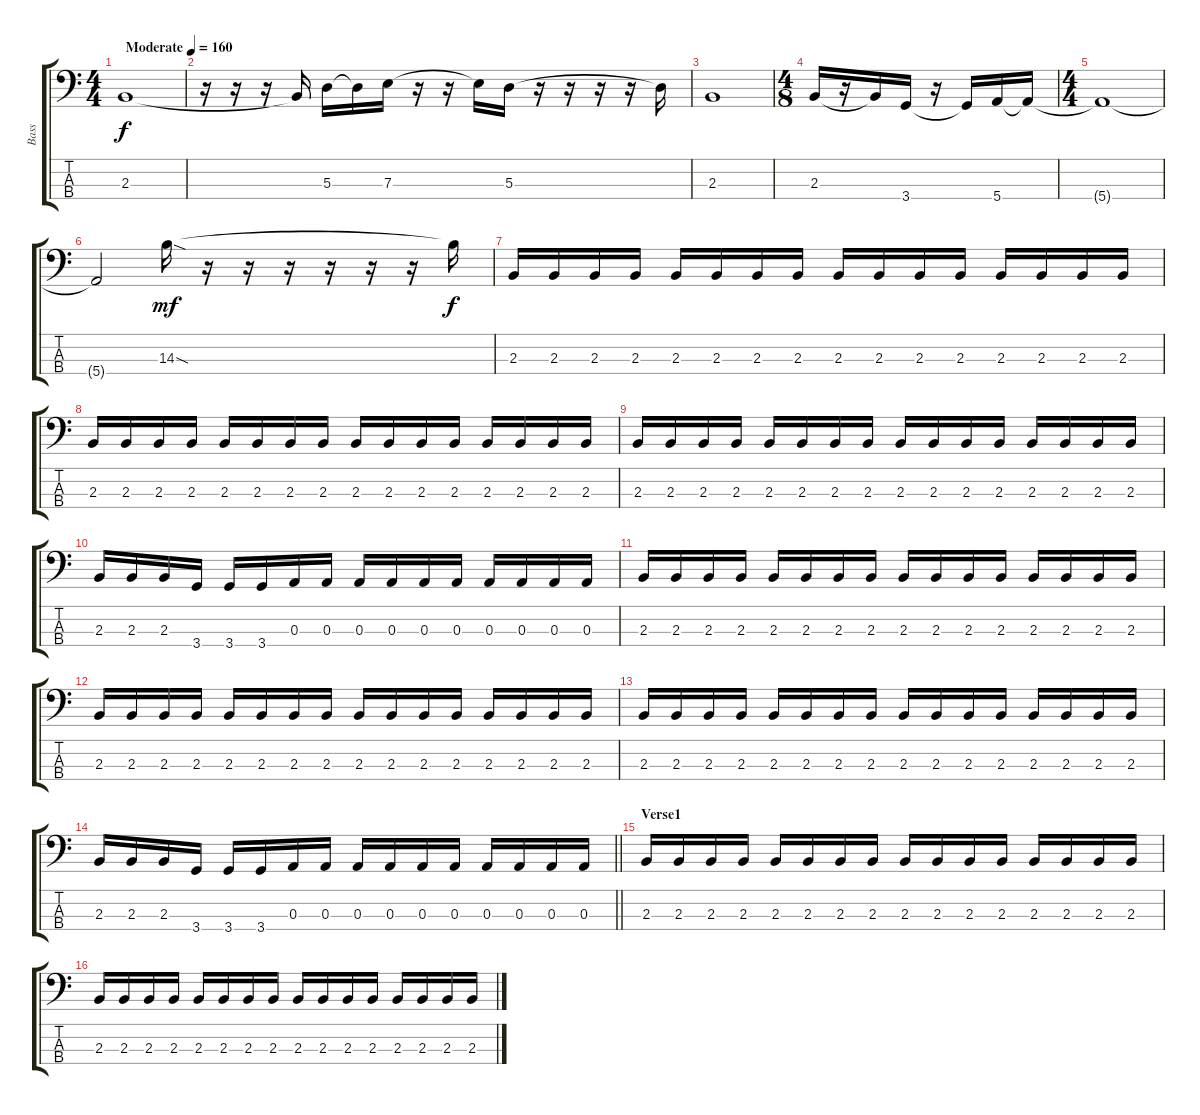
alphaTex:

\track ("Bass" "Bass") {instrument electricbassfinger}
\staff {score tabs}
\tuning (G2 D2 A1 E1) {hide}
\ts (4 4)
\tempo (160 "Moderate")
\clef f4
\ks c
2.3.1{dy f instrument electricbassfinger} |
r.16 r.16 r.16 2.3{t}.16 5.3.16 5.3{t}.16 7.3.16 r.16 r.16 7.3{t}.16 5.3.16 r.16 r.16 r.16 r.16 5.3{t}.16 |
2.3.1 |
\ts (4 8)
2.3.16 r.16 2.3{t}.16 3.4.16 r.16 3.4{t}.16 5.4.16 5.4{t}.16 |
\ts (4 4)
5.4{t}.1 |
5.4{t}.2 14.3{sod}.16{dy mf} r.16 r.16 r.16 r.16 r.16 r.16 14.3{t}.16{dy f} |
2.3.16 2.3.16 2.3.16 2.3.16 2.3.16 2.3.16 2.3.16 2.3.16 2.3.16 2.3.16 2.3.16 2.3.16 2.3.16 2.3.16 2.3.16 2.3.16 |
2.3.16 2.3.16 2.3.16 2.3.16 2.3.16 2.3.16 2.3.16 2.3.16 2.3.16 2.3.16 2.3.16 2.3.16 2.3.16 2.3.16 2.3.16 2.3.16 |
2.3.16 2.3.16 2.3.16 2.3.16 2.3.16 2.3.16 2.3.16 2.3.16 2.3.16 2.3.16 2.3.16 2.3.16 2.3.16 2.3.16 2.3.16 2.3.16 |
2.3.16 2.3.16 2.3.16 3.4.16 3.4.16 3.4.16 0.3.16 0.3.16 0.3.16 0.3.16 0.3.16 0.3.16 0.3.16 0.3.16 0.3.16 0.3.16 |
2.3.16 2.3.16 2.3.16 2.3.16 2.3.16 2.3.16 2.3.16 2.3.16 2.3.16 2.3.16 2.3.16 2.3.16 2.3.16 2.3.16 2.3.16 2.3.16 |
2.3.16 2.3.16 2.3.16 2.3.16 2.3.16 2.3.16 2.3.16 2.3.16 2.3.16 2.3.16 2.3.16 2.3.16 2.3.16 2.3.16 2.3.16 2.3.16 |
2.3.16 2.3.16 2.3.16 2.3.16 2.3.16 2.3.16 2.3.16 2.3.16 2.3.16 2.3.16 2.3.16 2.3.16 2.3.16 2.3.16 2.3.16 2.3.16 |
\barLineRight lightlight
2.3.16 2.3.16 2.3.16 3.4.16 3.4.16 3.4.16 0.3.16 0.3.16 0.3.16 0.3.16 0.3.16 0.3.16 0.3.16 0.3.16 0.3.16 0.3.16 |
\section ("" "Verse1")
2.3.16 2.3.16 2.3.16 2.3.16 2.3.16 2.3.16 2.3.16 2.3.16 2.3.16 2.3.16 2.3.16 2.3.16 2.3.16 2.3.16 2.3.16 2.3.16 |
2.3.16 2.3.16 2.3.16 2.3.16 2.3.16 2.3.16 2.3.16 2.3.16 2.3.16 2.3.16 2.3.16 2.3.16 2.3.16 2.3.16 2.3.16 2.3.16
